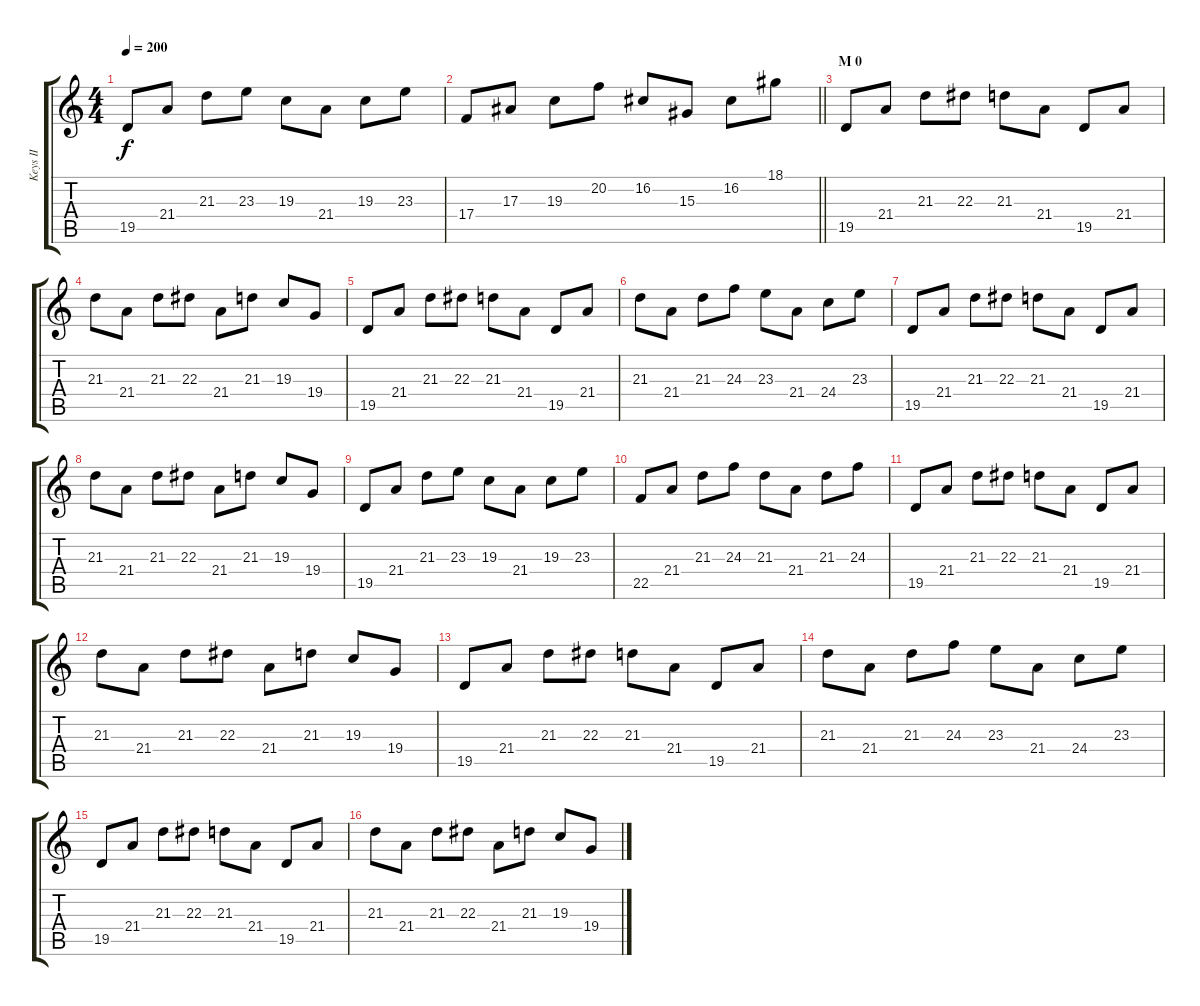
\track ("Keys II" "Keys II") {instrument vibraphone}
\staff {score tabs}
\tuning (D4 A3 F3 C3 G2 D2) {hide}
\ts (4 4)
\tempo 200
\clef g2
\ks c
19.5.8{dy f} 21.4.8 21.3.8 23.3.8 19.3.8 21.4.8 19.3.8 23.3.8 |
\barLineRight lightlight
17.4.8 17.3.8 19.3.8 20.2.8 16.2.8 15.3.8 16.2.8 18.1.8 |
\section ("" "M 0")
19.5.8 21.4.8 21.3.8 22.3.8 21.3.8 21.4.8 19.5.8 21.4.8 |
21.3.8 21.4.8 21.3.8 22.3.8 21.4.8 21.3.8 19.3.8 19.4.8 |
19.5.8 21.4.8 21.3.8 22.3.8 21.3.8 21.4.8 19.5.8 21.4.8 |
21.3.8 21.4.8 21.3.8 24.3.8 23.3.8 21.4.8 24.4.8 23.3.8 |
19.5.8 21.4.8 21.3.8 22.3.8 21.3.8 21.4.8 19.5.8 21.4.8 |
21.3.8 21.4.8 21.3.8 22.3.8 21.4.8 21.3.8 19.3.8 19.4.8 |
19.5.8 21.4.8 21.3.8 23.3.8 19.3.8 21.4.8 19.3.8 23.3.8 |
22.5.8 21.4.8 21.3.8 24.3.8 21.3.8 21.4.8 21.3.8 24.3.8 |
19.5.8 21.4.8 21.3.8 22.3.8 21.3.8 21.4.8 19.5.8 21.4.8 |
21.3.8 21.4.8 21.3.8 22.3.8 21.4.8 21.3.8 19.3.8 19.4.8 |
19.5.8 21.4.8 21.3.8 22.3.8 21.3.8 21.4.8 19.5.8 21.4.8 |
21.3.8 21.4.8 21.3.8 24.3.8 23.3.8 21.4.8 24.4.8 23.3.8 |
19.5.8 21.4.8 21.3.8 22.3.8 21.3.8 21.4.8 19.5.8 21.4.8 |
21.3.8 21.4.8 21.3.8 22.3.8 21.4.8 21.3.8 19.3.8 19.4.8
